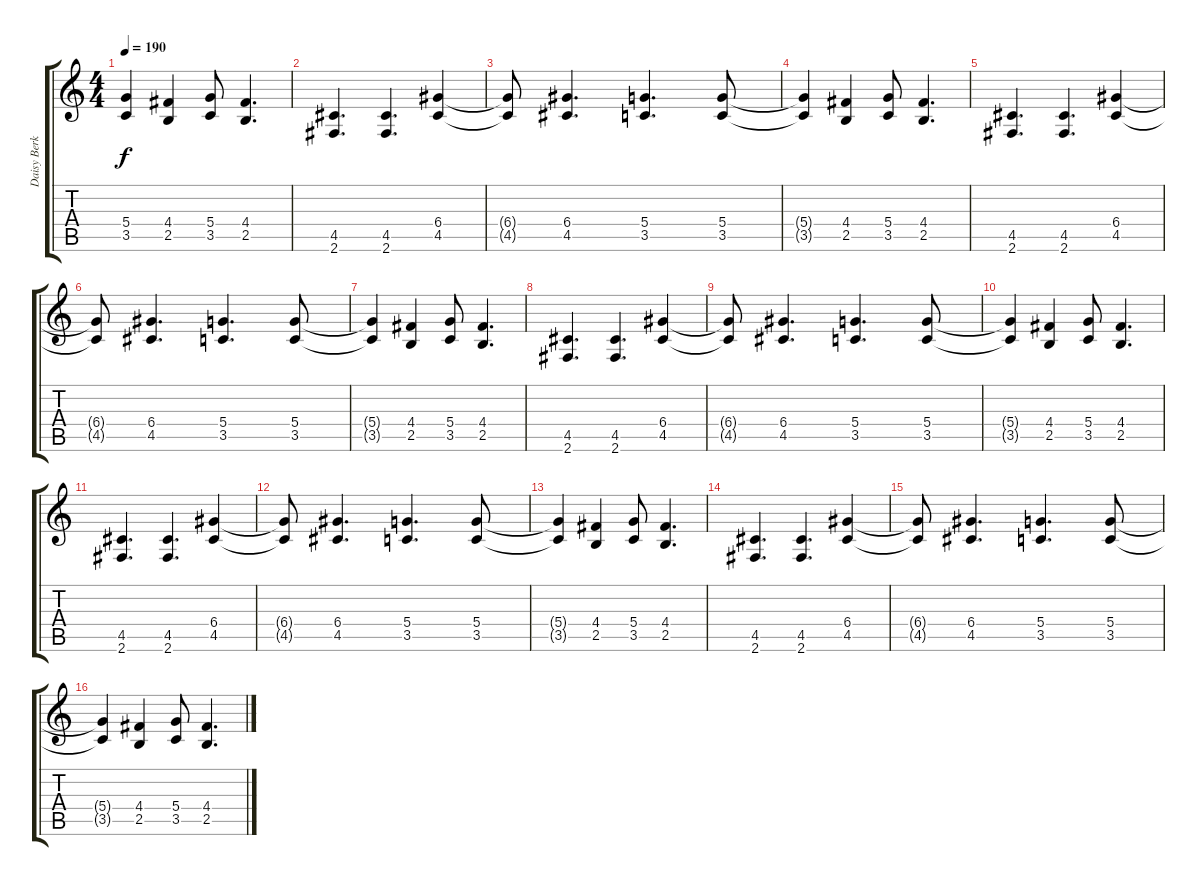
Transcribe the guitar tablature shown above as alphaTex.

\track ("Daisy Berkovitz" "Daisy Berk") {instrument distortionguitar}
\staff {score tabs}
\tuning (E4 B3 G3 D3 A2 E2) {hide}
\ts (4 4)
\tempo 190
\clef g2
\ks c
(5.4{t} 3.5{t}).4{dy f} (4.4 2.5).4 (5.4 3.5).8 (4.4 2.5).4{d} |
(4.5 2.6).4{d} (4.5 2.6).4{d} (6.4 4.5).4 |
(6.4{t} 4.5{t}).8 (6.4 4.5).4{d} (5.4 3.5).4{d} (5.4 3.5).8 |
(5.4{t} 3.5{t}).4 (4.4 2.5).4 (5.4 3.5).8 (4.4 2.5).4{d} |
(4.5 2.6).4{d} (4.5 2.6).4{d} (6.4 4.5).4 |
(6.4{t} 4.5{t}).8 (6.4 4.5).4{d} (5.4 3.5).4{d} (5.4 3.5).8 |
(5.4{t} 3.5{t}).4 (4.4 2.5).4 (5.4 3.5).8 (4.4 2.5).4{d} |
(4.5 2.6).4{d} (4.5 2.6).4{d} (6.4 4.5).4 |
(6.4{t} 4.5{t}).8 (6.4 4.5).4{d} (5.4 3.5).4{d} (5.4 3.5).8 |
(5.4{t} 3.5{t}).4 (4.4 2.5).4 (5.4 3.5).8 (4.4 2.5).4{d} |
(4.5 2.6).4{d} (4.5 2.6).4{d} (6.4 4.5).4 |
(6.4{t} 4.5{t}).8 (6.4 4.5).4{d} (5.4 3.5).4{d} (5.4 3.5).8 |
(5.4{t} 3.5{t}).4 (4.4 2.5).4 (5.4 3.5).8 (4.4 2.5).4{d} |
(4.5 2.6).4{d} (4.5 2.6).4{d} (6.4 4.5).4 |
(6.4{t} 4.5{t}).8 (6.4 4.5).4{d} (5.4 3.5).4{d} (5.4 3.5).8 |
(5.4{t} 3.5{t}).4 (4.4 2.5).4 (5.4 3.5).8 (4.4 2.5).4{d}
